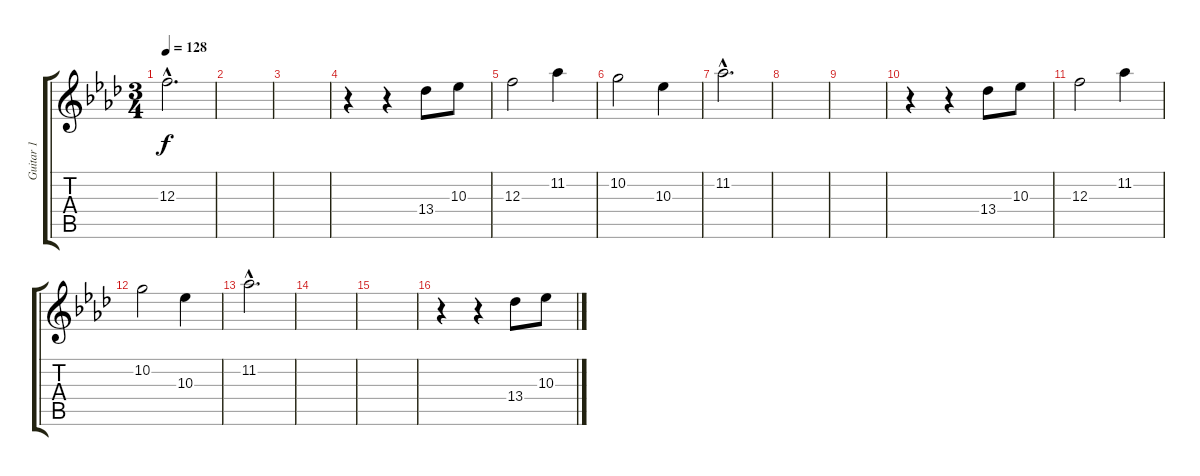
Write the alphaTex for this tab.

\track ("Guitar 1" "Guitar 1") {instrument acousticguitarsteel}
\staff {score tabs}
\tuning (D4 A3 F3 C3 G2 D2) {hide}
\ts (3 4)
\tempo 128
\clef g2
\ks fminor
12.3{hac}.2{d dy f} |
|
|
r.4 r.4 13.4.8 10.3.8 |
12.3.2 11.2.4 |
10.2.2 10.3.4 |
11.2{hac}.2{d} |
|
|
r.4 r.4 13.4.8 10.3.8 |
12.3.2 11.2.4 |
10.2.2 10.3.4 |
11.2{hac}.2{d} |
|
|
r.4 r.4 13.4.8 10.3.8
